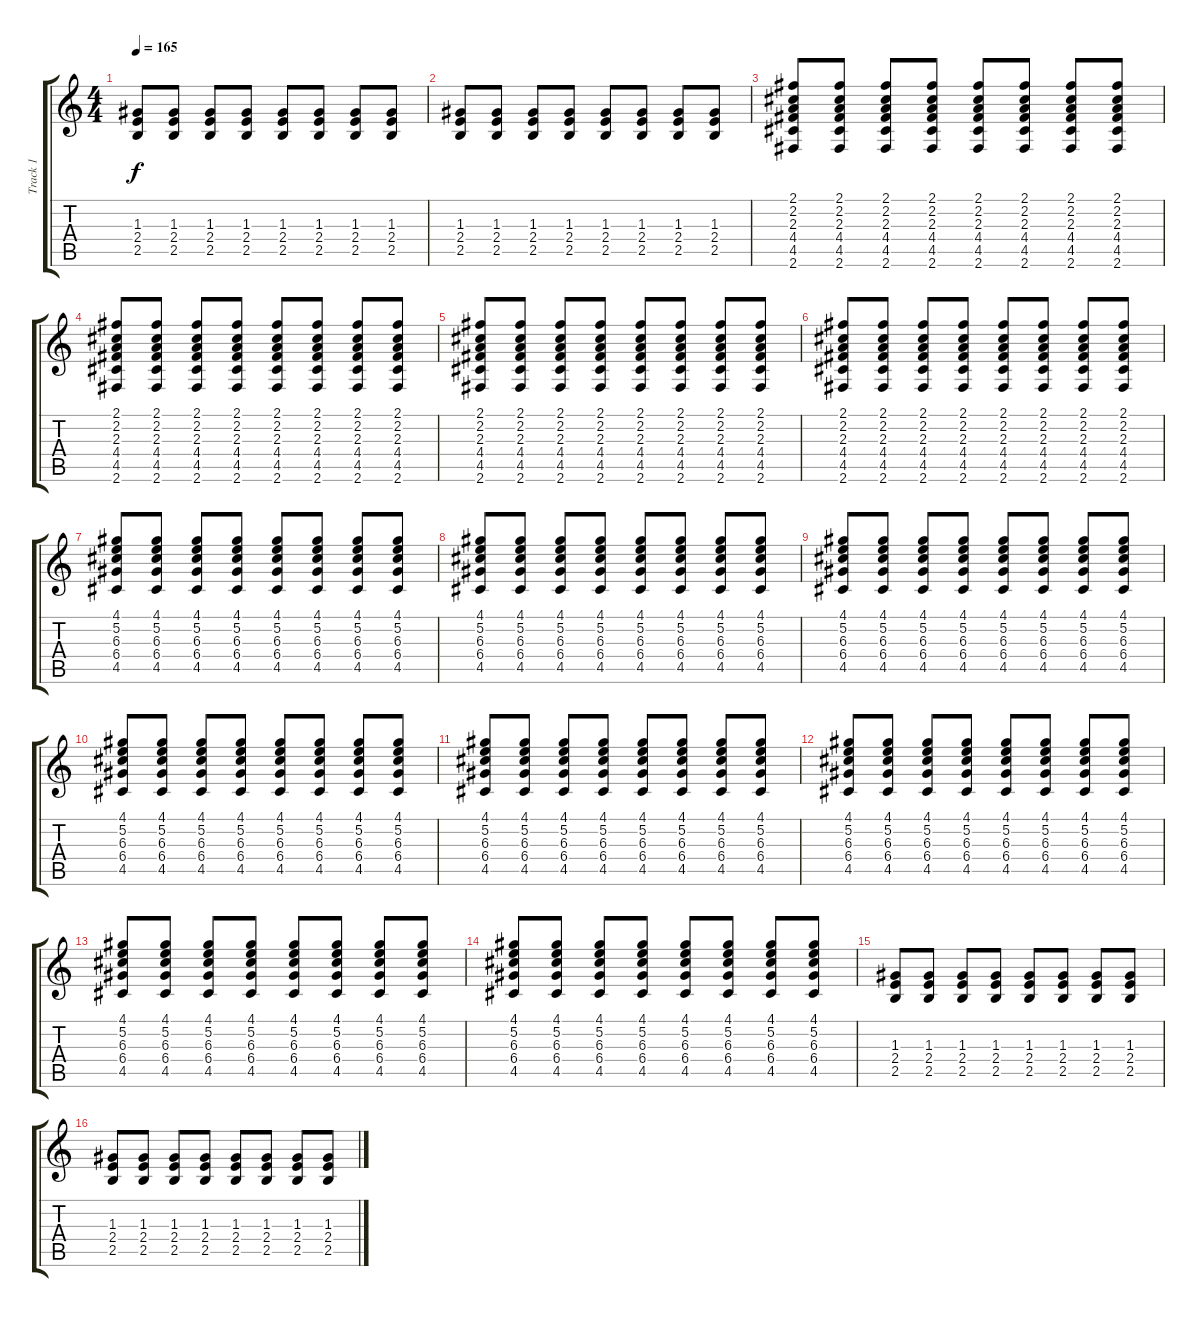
\track ("Track 1" "Track 1") {instrument acousticguitarsteel}
\staff {score tabs}
\tuning (E4 B3 G3 D3 A2 E2) {hide}
\ts (4 4)
\tempo 165
\clef g2
\ks c
(1.3 2.4 2.5).8{dy f} (1.3 2.4 2.5).8 (1.3 2.4 2.5).8 (1.3 2.4 2.5).8 (1.3 2.4 2.5).8 (1.3 2.4 2.5).8 (1.3 2.4 2.5).8 (1.3 2.4 2.5).8 |
(1.3 2.4 2.5).8 (1.3 2.4 2.5).8 (1.3 2.4 2.5).8 (1.3 2.4 2.5).8 (1.3 2.4 2.5).8 (1.3 2.4 2.5).8 (1.3 2.4 2.5).8 (1.3 2.4 2.5).8 |
(2.1 2.2 2.3 4.4 4.5 2.6).8 (2.1 2.2 2.3 4.4 4.5 2.6).8 (2.1 2.2 2.3 4.4 4.5 2.6).8 (2.1 2.2 2.3 4.4 4.5 2.6).8 (2.1 2.2 2.3 4.4 4.5 2.6).8 (2.1 2.2 2.3 4.4 4.5 2.6).8 (2.1 2.2 2.3 4.4 4.5 2.6).8 (2.1 2.2 2.3 4.4 4.5 2.6).8 |
(2.1 2.2 2.3 4.4 4.5 2.6).8 (2.1 2.2 2.3 4.4 4.5 2.6).8 (2.1 2.2 2.3 4.4 4.5 2.6).8 (2.1 2.2 2.3 4.4 4.5 2.6).8 (2.1 2.2 2.3 4.4 4.5 2.6).8 (2.1 2.2 2.3 4.4 4.5 2.6).8 (2.1 2.2 2.3 4.4 4.5 2.6).8 (2.1 2.2 2.3 4.4 4.5 2.6).8 |
(2.1 2.2 2.3 4.4 4.5 2.6).8 (2.1 2.2 2.3 4.4 4.5 2.6).8 (2.1 2.2 2.3 4.4 4.5 2.6).8 (2.1 2.2 2.3 4.4 4.5 2.6).8 (2.1 2.2 2.3 4.4 4.5 2.6).8 (2.1 2.2 2.3 4.4 4.5 2.6).8 (2.1 2.2 2.3 4.4 4.5 2.6).8 (2.1 2.2 2.3 4.4 4.5 2.6).8 |
(2.1 2.2 2.3 4.4 4.5 2.6).8 (2.1 2.2 2.3 4.4 4.5 2.6).8 (2.1 2.2 2.3 4.4 4.5 2.6).8 (2.1 2.2 2.3 4.4 4.5 2.6).8 (2.1 2.2 2.3 4.4 4.5 2.6).8 (2.1 2.2 2.3 4.4 4.5 2.6).8 (2.1 2.2 2.3 4.4 4.5 2.6).8 (2.1 2.2 2.3 4.4 4.5 2.6).8 |
(4.1 5.2 6.3 6.4 4.5).8 (4.1 5.2 6.3 6.4 4.5).8 (4.1 5.2 6.3 6.4 4.5).8 (4.1 5.2 6.3 6.4 4.5).8 (4.1 5.2 6.3 6.4 4.5).8 (4.1 5.2 6.3 6.4 4.5).8 (4.1 5.2 6.3 6.4 4.5).8 (4.1 5.2 6.3 6.4 4.5).8 |
(4.1 5.2 6.3 6.4 4.5).8 (4.1 5.2 6.3 6.4 4.5).8 (4.1 5.2 6.3 6.4 4.5).8 (4.1 5.2 6.3 6.4 4.5).8 (4.1 5.2 6.3 6.4 4.5).8 (4.1 5.2 6.3 6.4 4.5).8 (4.1 5.2 6.3 6.4 4.5).8 (4.1 5.2 6.3 6.4 4.5).8 |
(4.1 5.2 6.3 6.4 4.5).8 (4.1 5.2 6.3 6.4 4.5).8 (4.1 5.2 6.3 6.4 4.5).8 (4.1 5.2 6.3 6.4 4.5).8 (4.1 5.2 6.3 6.4 4.5).8 (4.1 5.2 6.3 6.4 4.5).8 (4.1 5.2 6.3 6.4 4.5).8 (4.1 5.2 6.3 6.4 4.5).8 |
(4.1 5.2 6.3 6.4 4.5).8 (4.1 5.2 6.3 6.4 4.5).8 (4.1 5.2 6.3 6.4 4.5).8 (4.1 5.2 6.3 6.4 4.5).8 (4.1 5.2 6.3 6.4 4.5).8 (4.1 5.2 6.3 6.4 4.5).8 (4.1 5.2 6.3 6.4 4.5).8 (4.1 5.2 6.3 6.4 4.5).8 |
(4.1 5.2 6.3 6.4 4.5).8 (4.1 5.2 6.3 6.4 4.5).8 (4.1 5.2 6.3 6.4 4.5).8 (4.1 5.2 6.3 6.4 4.5).8 (4.1 5.2 6.3 6.4 4.5).8 (4.1 5.2 6.3 6.4 4.5).8 (4.1 5.2 6.3 6.4 4.5).8 (4.1 5.2 6.3 6.4 4.5).8 |
(4.1 5.2 6.3 6.4 4.5).8 (4.1 5.2 6.3 6.4 4.5).8 (4.1 5.2 6.3 6.4 4.5).8 (4.1 5.2 6.3 6.4 4.5).8 (4.1 5.2 6.3 6.4 4.5).8 (4.1 5.2 6.3 6.4 4.5).8 (4.1 5.2 6.3 6.4 4.5).8 (4.1 5.2 6.3 6.4 4.5).8 |
(4.1 5.2 6.3 6.4 4.5).8 (4.1 5.2 6.3 6.4 4.5).8 (4.1 5.2 6.3 6.4 4.5).8 (4.1 5.2 6.3 6.4 4.5).8 (4.1 5.2 6.3 6.4 4.5).8 (4.1 5.2 6.3 6.4 4.5).8 (4.1 5.2 6.3 6.4 4.5).8 (4.1 5.2 6.3 6.4 4.5).8 |
(4.1 5.2 6.3 6.4 4.5).8 (4.1 5.2 6.3 6.4 4.5).8 (4.1 5.2 6.3 6.4 4.5).8 (4.1 5.2 6.3 6.4 4.5).8 (4.1 5.2 6.3 6.4 4.5).8 (4.1 5.2 6.3 6.4 4.5).8 (4.1 5.2 6.3 6.4 4.5).8 (4.1 5.2 6.3 6.4 4.5).8 |
(1.3 2.4 2.5).8 (1.3 2.4 2.5).8 (1.3 2.4 2.5).8 (1.3 2.4 2.5).8 (1.3 2.4 2.5).8 (1.3 2.4 2.5).8 (1.3 2.4 2.5).8 (1.3 2.4 2.5).8 |
(1.3 2.4 2.5).8 (1.3 2.4 2.5).8 (1.3 2.4 2.5).8 (1.3 2.4 2.5).8 (1.3 2.4 2.5).8 (1.3 2.4 2.5).8 (1.3 2.4 2.5).8 (1.3 2.4 2.5).8
